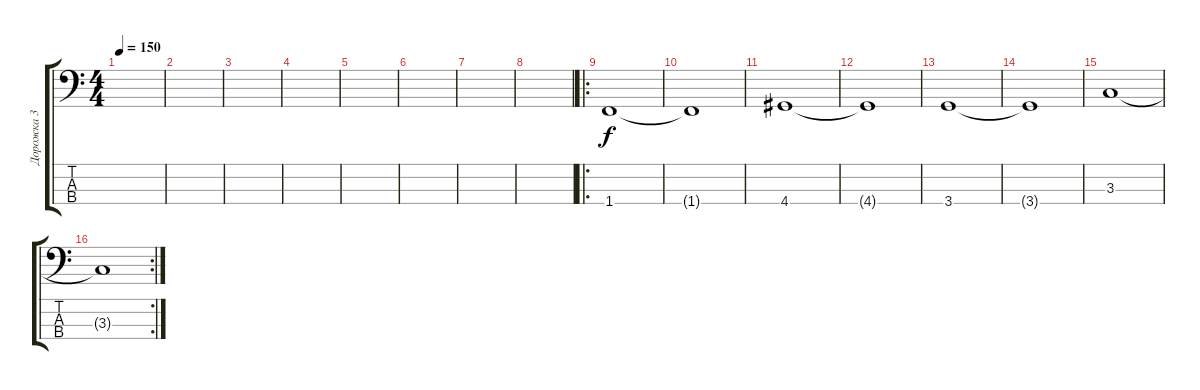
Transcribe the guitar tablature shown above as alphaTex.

\track ("Дорожка 3" "Дорожка 3") {instrument electricbassfinger}
\staff {score tabs}
\tuning (G2 D2 A1 E1) {hide}
\ts (4 4)
\tempo 150
\clef f4
\ks c
|
|
|
|
|
|
|
|
\ro
1.4.1 |
1.4{t}.1 |
4.4.1 |
4.4{t}.1 |
3.4.1 |
3.4{t}.1 |
3.3.1 |
\rc 2
3.3{t}.1
